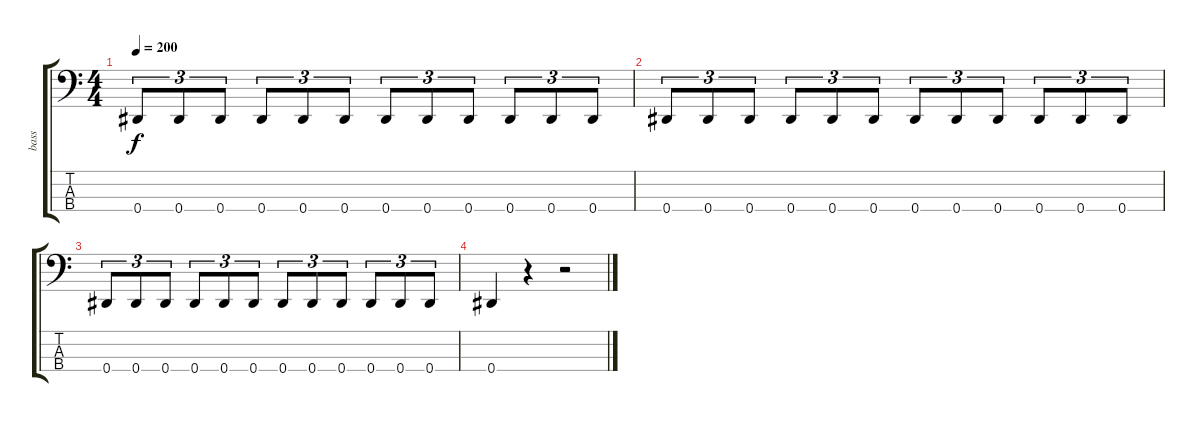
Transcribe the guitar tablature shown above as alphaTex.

\track ("bass" "bass") {instrument electricbasspick}
\staff {score tabs}
\tuning (Gb2 Db2 Ab1 Eb1) {hide}
\ts (4 4)
\tempo 200
\clef f4
\ks c
0.4.8{tu (3 2) dy f} 0.4.8{tu (3 2)} 0.4.8{tu (3 2)} 0.4.8{tu (3 2)} 0.4.8{tu (3 2)} 0.4.8{tu (3 2)} 0.4.8{tu (3 2)} 0.4.8{tu (3 2)} 0.4.8{tu (3 2)} 0.4.8{tu (3 2)} 0.4.8{tu (3 2)} 0.4.8{tu (3 2)} |
0.4.8{tu (3 2)} 0.4.8{tu (3 2)} 0.4.8{tu (3 2)} 0.4.8{tu (3 2)} 0.4.8{tu (3 2)} 0.4.8{tu (3 2)} 0.4.8{tu (3 2)} 0.4.8{tu (3 2)} 0.4.8{tu (3 2)} 0.4.8{tu (3 2)} 0.4.8{tu (3 2)} 0.4.8{tu (3 2)} |
0.4.8{tu (3 2)} 0.4.8{tu (3 2)} 0.4.8{tu (3 2)} 0.4.8{tu (3 2)} 0.4.8{tu (3 2)} 0.4.8{tu (3 2)} 0.4.8{tu (3 2)} 0.4.8{tu (3 2)} 0.4.8{tu (3 2)} 0.4.8{tu (3 2)} 0.4.8{tu (3 2)} 0.4.8{tu (3 2)} |
0.4.4 r.4 r.2
